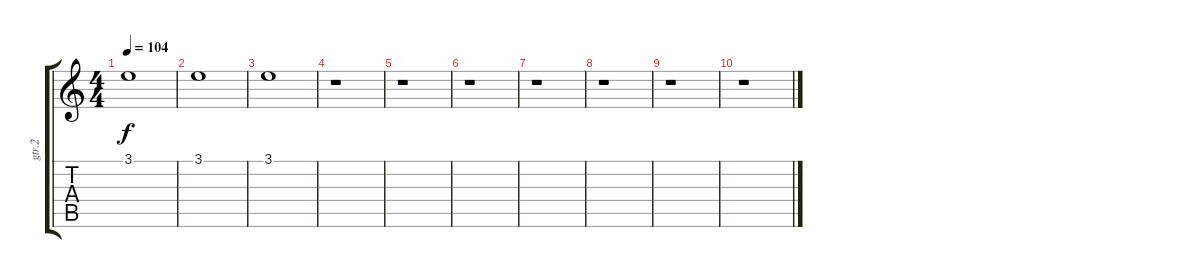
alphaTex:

\track ("gtr.2" "gtr.2") {instrument electricguitarclean}
\staff {score tabs}
\tuning (Db4 Ab3 E3 B2 Gb2 Db2) {hide}
\ts (4 4)
\tempo 104
\clef g2
\ks c
3.1.1{dy f} |
3.1.1 |
3.1.1 |
r.1 |
r.1 |
r.1 |
r.1 |
r.1 |
r.1 |
r.1
